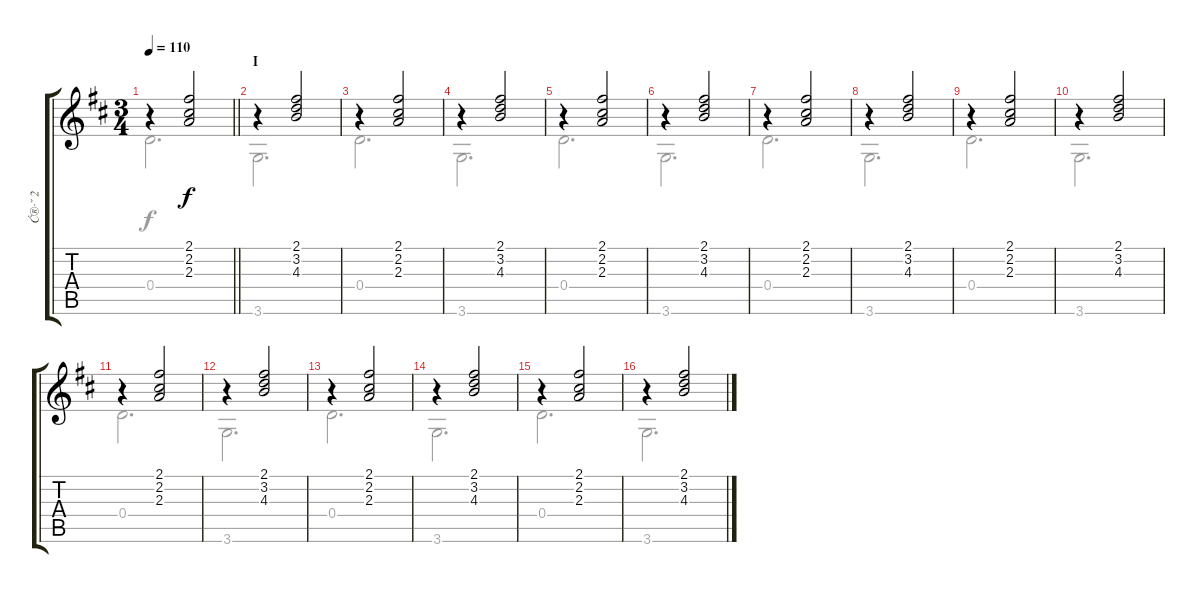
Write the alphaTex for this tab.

\track ("Ć®·˘ 2" "Ć®·˘ 2") {instrument acousticguitarsteel}
\staff {score tabs}
\tuning (E4 B3 G3 D3 A2 E2) {hide}
\voice
\ts (3 4)
\tempo 110
\clef g2
\barLineRight lightlight
\ks d
r.4{dy f} (2.1 2.2 2.3).2 |
\section ("" "I")
r.4 (2.1 3.2 4.3).2 |
r.4 (2.1 2.2 2.3).2 |
r.4 (2.1 3.2 4.3).2 |
r.4 (2.1 2.2 2.3).2 |
r.4 (2.1 3.2 4.3).2 |
r.4 (2.1 2.2 2.3).2 |
r.4 (2.1 3.2 4.3).2 |
r.4 (2.1 2.2 2.3).2 |
r.4 (2.1 3.2 4.3).2 |
r.4 (2.1 2.2 2.3).2 |
r.4 (2.1 3.2 4.3).2 |
r.4 (2.1 2.2 2.3).2 |
r.4 (2.1 3.2 4.3).2 |
r.4 (2.1 2.2 2.3).2 |
r.4 (2.1 3.2 4.3).2
\voice
\clef g2
\ottava regular
\simile none
\barLineRight lightlight
\ks d
0.4.2{d dy f} |
3.6.2{d} |
0.4.2{d} |
3.6.2{d} |
0.4.2{d} |
3.6.2{d} |
0.4.2{d} |
3.6.2{d} |
0.4.2{d} |
3.6.2{d} |
0.4.2{d} |
3.6.2{d} |
0.4.2{d} |
3.6.2{d} |
0.4.2{d} |
3.6.2{d}
